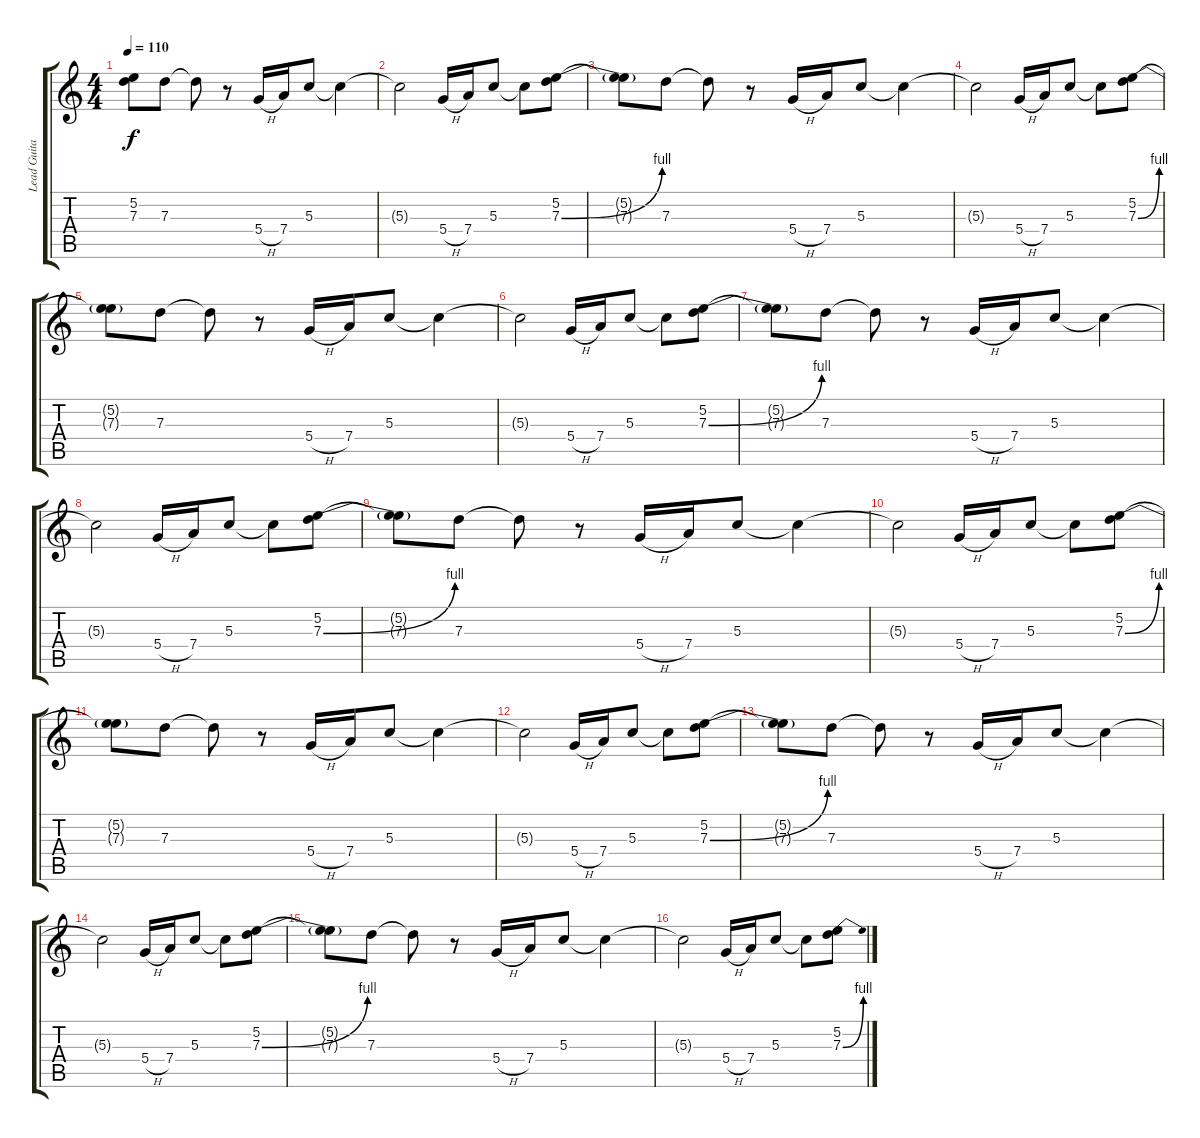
\track ("Lead Guitar" "Lead Guita") {instrument overdrivenguitar}
\staff {score tabs}
\tuning (E4 B3 G3 D3 A2 E2) {hide}
\ts (4 4)
\tempo 110
\clef g2
\ks c
(5.2{t} 7.3{t}).8{dy f} 7.3.8 7.3{t}.8 r.8 5.4{h}.16 7.4.16 5.3.8 5.3{t}.4 |
5.3{t}.2 5.4{h}.16 7.4.16 5.3.8 5.3{t}.8 (5.2 7.3{be (bend 0 0 60 4)}).8 |
(5.2{t} 7.3{t}).8 7.3.8 7.3{t}.8 r.8 5.4{h}.16 7.4.16 5.3.8 5.3{t}.4 |
5.3{t}.2 5.4{h}.16 7.4.16 5.3.8 5.3{t}.8 (5.2 7.3{be (bend 0 0 60 4)}).8 |
(5.2{t} 7.3{t}).8 7.3.8 7.3{t}.8 r.8 5.4{h}.16 7.4.16 5.3.8 5.3{t}.4 |
5.3{t}.2 5.4{h}.16 7.4.16 5.3.8 5.3{t}.8 (5.2 7.3{be (bend 0 0 60 4)}).8 |
(5.2{t} 7.3{t}).8 7.3.8 7.3{t}.8 r.8 5.4{h}.16 7.4.16 5.3.8 5.3{t}.4 |
5.3{t}.2 5.4{h}.16 7.4.16 5.3.8 5.3{t}.8 (5.2 7.3{be (bend 0 0 60 4)}).8 |
(5.2{t} 7.3{t}).8 7.3.8 7.3{t}.8 r.8 5.4{h}.16 7.4.16 5.3.8 5.3{t}.4 |
5.3{t}.2 5.4{h}.16 7.4.16 5.3.8 5.3{t}.8 (5.2 7.3{be (bend 0 0 60 4)}).8 |
(5.2{t} 7.3{t}).8 7.3.8 7.3{t}.8 r.8 5.4{h}.16 7.4.16 5.3.8 5.3{t}.4 |
5.3{t}.2 5.4{h}.16 7.4.16 5.3.8 5.3{t}.8 (5.2 7.3{be (bend 0 0 60 4)}).8 |
(5.2{t} 7.3{t}).8 7.3.8 7.3{t}.8 r.8 5.4{h}.16 7.4.16 5.3.8 5.3{t}.4 |
5.3{t}.2 5.4{h}.16 7.4.16 5.3.8 5.3{t}.8 (5.2 7.3{be (bend 0 0 60 4)}).8 |
(5.2{t} 7.3{t}).8 7.3.8 7.3{t}.8 r.8 5.4{h}.16 7.4.16 5.3.8 5.3{t}.4 |
5.3{t}.2 5.4{h}.16 7.4.16 5.3.8 5.3{t}.8 (5.2 7.3{be (bend 0 0 60 4)}).8
